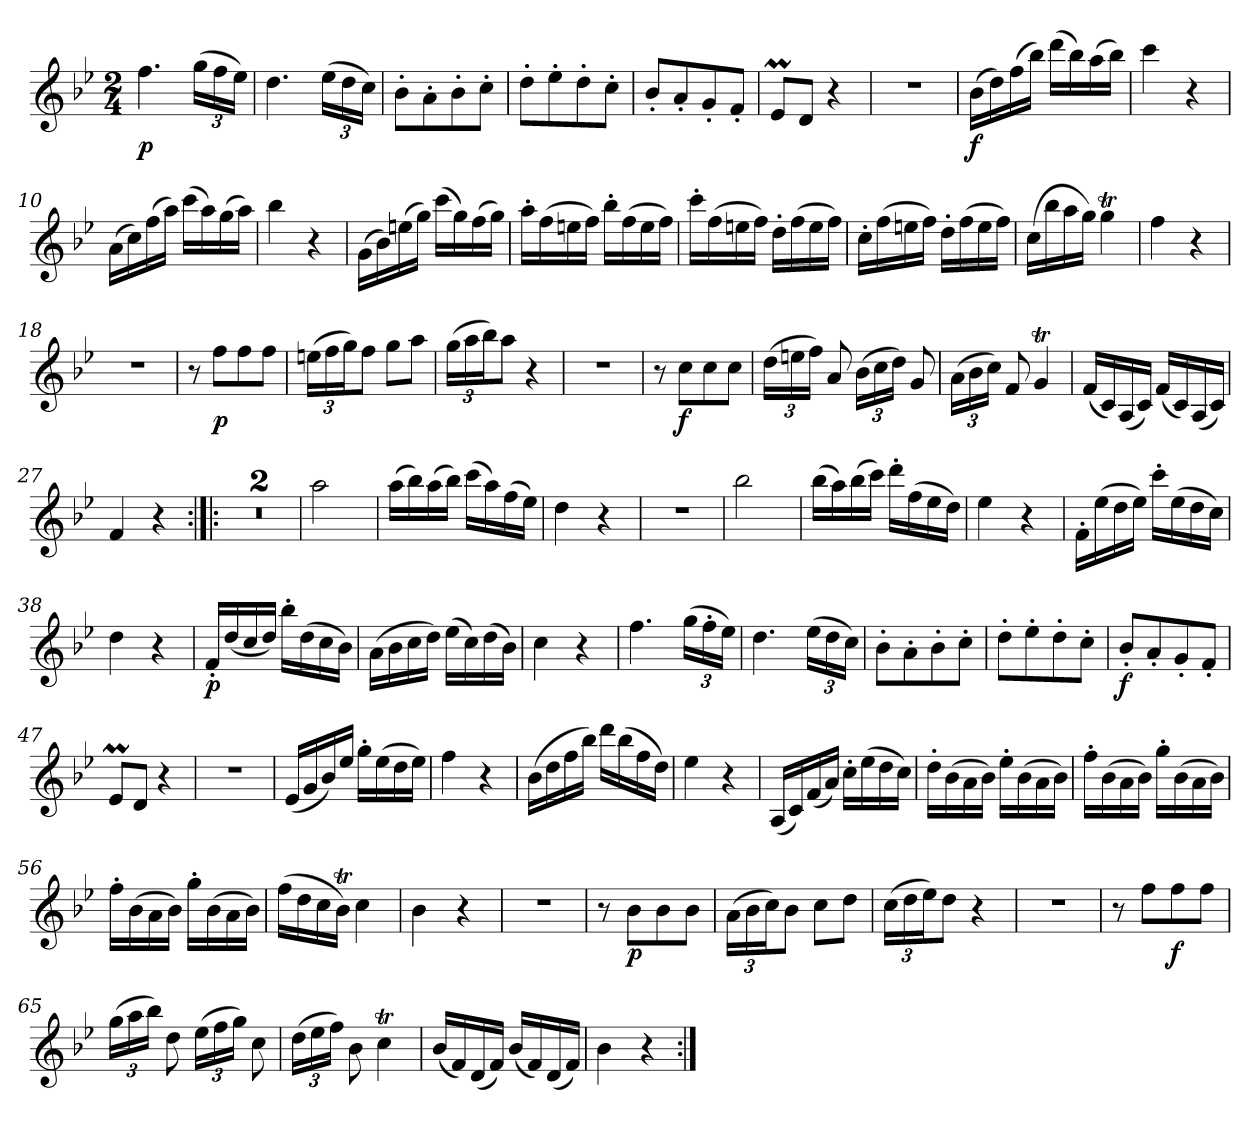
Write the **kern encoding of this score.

**kern	**dynam
*part1	*part1
*staff1	*staff1
*clefG2	*
*k[b-e-]	*
*B-:	*
*M2/4	*
=1	=1
4.ff	p
(>24ggLL	.
24ff	.
24ee-JJ)	.
=2	=2
4.dd	.
(>24ee-LL	.
24dd	.
24ccJJ)	.
=3	=3
8b-'L	.
8a'	.
8b-'	.
8cc'J	.
=4	=4
8dd'L	.
8ee-'	.
8dd'	.
8cc'J	.
=5	=5
8b-'L	.
8a'	.
8g'	.
8f'J	.
=6	=6
8e-ML	.
8dJ	.
4r	.
=7	=7
2r	.
=8	=8
(>16b-LL	f
16dd)	.
(>16ff	.
16bb-JJ)	.
(>16dddLL	.
16bb-)	.
(>16aa	.
16bb-JJ)	.
=9	=9
4ccc	.
4r	.
=10	=10
(>16aLL	.
16cc)	.
(>16ff	.
16aaJJ)	.
(>16cccLL	.
16aa)	.
(>16gg	.
16aaJJ)	.
=11	=11
4bb-	.
4r	.
=12	=12
(>16gLL	.
16b-)	.
(>16een	.
16ggJJ)	.
(>16cccLL	.
16gg)	.
(>16ff	.
16ggJJ)	.
=13	=13
16aa'LL	.
(>16ff	.
16een	.
16ffJJ)	.
16bb-'LL	.
(>16ff	.
16ee	.
16ffJJ)	.
=14	=14
16ccc'LL	.
(>16ff	.
16een	.
16ffJJ)	.
16dd'LL	.
(>16ff	.
16ee	.
16ffJJ)	.
=15	=15
16cc'LL	.
(>16ff	.
16een	.
16ffJJ)	.
16dd'LL	.
(>16ff	.
16ee	.
16ffJJ)	.
=16	=16
(>16ccLL	.
16bb-	.
16aa	.
16ggJJ)	.
4ggT	.
=17	=17
4ff	.
4r	.
=18	=18
2r	.
=19	=19
8r	.
8ffL	p
8ff	.
8ffJ	.
=20	=20
(>24eenLL	.
24ff	.
24ggJ)	.
8ffJ	.
8ggL	.
8aaJ	.
=21	=21
(>24ggLL	.
24aa	.
24bb-J)	.
8aaJ	.
4r	.
=22	=22
2r	.
=23	=23
8r	.
8ccL	f
8cc	.
8ccJ	.
=24	=24
(>24ddLL	.
24een	.
24ffJJ)	.
8a	.
(>24b-LL	.
24cc	.
24ddJJ)	.
8g	.
=25	=25
(>24aLL	.
24b-	.
24ccJJ)	.
8f	.
4gT	.
=26	=26
(<16fLL	.
16c)	.
(<16A	.
16cJJ)	.
(<16fLL	.
16c)	.
(<16A	.
16cJJ)	.
=27	=27
4f	.
4r	.
=28:|!|:	=28:|!|:
2r	.
=29	=29
2r	.
=30	=30
2aa	.
=31	=31
(>16aaLL	.
16bb-)	.
(>16aa	.
16bb-JJ)	.
(>16cccLL	.
16aa)	.
(>16ff	.
16ee-JJ)	.
=32	=32
4dd	.
4r	.
=33	=33
2r	.
=34	=34
2bb-	.
=35	=35
(>16bb-LL	.
16aa)	.
(>16bb-	.
16cccJJ)	.
16ddd'LL	.
(16ff	.
16ee-	.
16ddJJ)	.
=36	=36
4ee-	.
4r	.
=37	=37
16f'LL	.
(>16ee-	.
16dd	.
16ee-JJ)	.
16ccc'LL	.
(>16ee-	.
16dd	.
16ccJJ)	.
=38	=38
4dd	.
4r	.
=39	=39
16f'LL	p
(>16dd	.
16cc	.
16ddJJ)	.
16bb-'LL	.
(>16dd	.
16cc	.
16b-JJ)	.
=40	=40
(>16aLL	.
16b-	.
16cc	.
16ddJJ)	.
(>16ee-LL	.
16cc)	.
(>16dd	.
16b-JJ)	.
=41	=41
4cc	.
4r	.
=42	=42
4.ff	.
(>24ggLL	.
24ff'	.
24ee-JJ)	.
=43	=43
4.dd	.
(>24ee-LL	.
24dd	.
24ccJJ)	.
=44	=44
8b-'L	.
8a'	.
8b-'	.
8cc'J	.
=45	=45
8dd'L	.
8ee-'	.
8dd'	.
8cc'J	.
=46	=46
8b-'L	f
8a'	.
8g'	.
8f'J	.
=47	=47
8e-ML	.
8dJ	.
4r	.
=48	=48
2r	.
=49	=49
(<16e-LL	.
16g	.
16b-)	.
16ee-JJ	.
16gg'LL	.
(>16ee-	.
16dd	.
16ee-JJ)	.
=50	=50
4ff	.
4r	.
=51	=51
(>16b-LL	.
16dd	.
16ff	.
16bb-JJ)	.
16dddLL	.
(>16bb-	.
16ff	.
16ddJJ)	.
=52	=52
4ee-	.
4r	.
=53	=53
(<16ALL	.
16c)	.
(<16f	.
16aJJ)	.
16cc'LL	.
(>16ee-	.
16dd	.
16ccJJ)	.
=54	=54
16dd'LL	.
(>16b-	.
16a	.
16b-JJ)	.
16ee-'LL	.
(>16b-	.
16a	.
16b-JJ)	.
=55	=55
16ff'LL	.
(>16b-	.
16a	.
16b-JJ)	.
16gg'LL	.
(>16b-	.
16a	.
16b-JJ)	.
=56	=56
16ff'LL	.
(>16b-	.
16a	.
16b-JJ)	.
16gg'LL	.
(>16b-	.
16a	.
16b-JJ)	.
=57	=57
(>16ffLL	.
16dd	.
16cc	.
16b-TJJ)	.
4cc	.
=58	=58
4b-	.
4r	.
=59	=59
2r	.
=60	=60
8r	.
8b-L	p
8b-	.
8b-J	.
=61	=61
(>24aLL	.
24b-	.
24ccJ)	.
8b-J	.
8ccL	.
8ddJ	.
=62	=62
(>24ccLL	.
24dd	.
24ee-J)	.
8ddJ	.
4r	.
=63	=63
2r	.
=64	=64
8r	.
8ffL	.
8ff	f
8ffJ	.
=65	=65
(>24ggLL	.
24aa	.
24bb-JJ)	.
8dd	.
(>24ee-LL	.
24ff	.
24ggJJ)	.
8cc	.
=66	=66
(>24ddLL	.
24ee-	.
24ffJJ)	.
8b-	.
4ccT	.
=67	=67
(<16b-LL	.
16f)	.
(<16d	.
16fJJ)	.
(<16b-LL	.
16f)	.
(<16d	.
16fJJ)	.
=68	=68
4b-	.
4r	.
=:|!	=:|!
*-	*-
